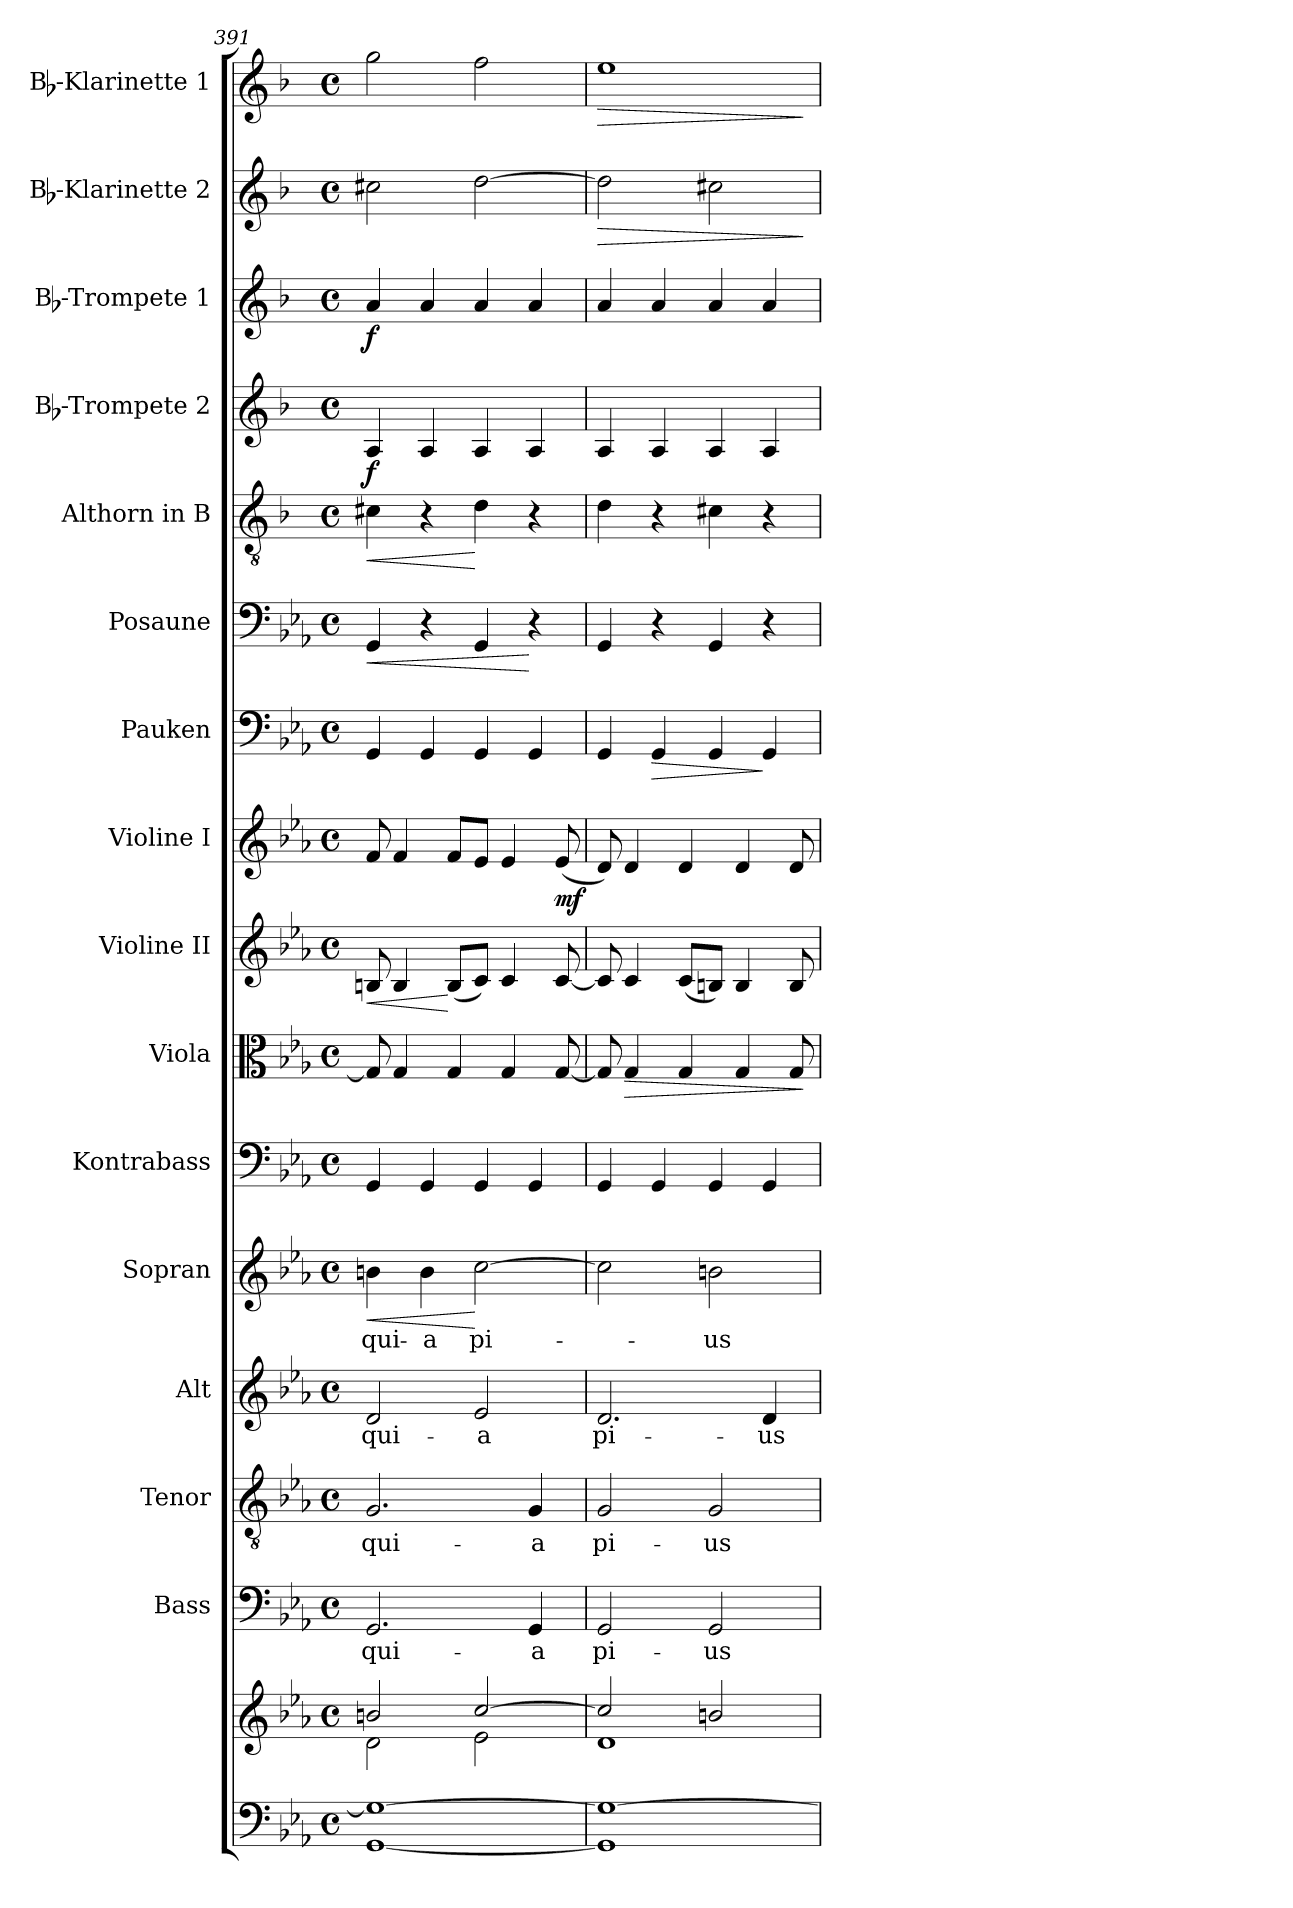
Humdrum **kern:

**kern	**kern	**kern	**text	**kern	**text	**kern	**text	**kern	**text	**dynam	**kern	**kern	**dynam	**kern	**dynam	**kern	**dynam	**kern	**dynam	**kern	**dynam	**kern	**dynam	**kern	**dynam	**kern	**dynam	**kern	**dynam	**kern	**dynam
*part16	*part16	*part15	*part15	*part14	*part14	*part13	*part13	*part12	*part12	*part12	*part11	*part10	*part10	*part9	*part9	*part8	*part8	*part7	*part7	*part6	*part6	*part5	*part5	*part4	*part4	*part3	*part3	*part2	*part2	*part1	*part1
*staff17	*staff16	*staff15	*staff15	*staff14	*staff14	*staff13	*staff13	*staff12	*staff12	*staff12	*staff11	*staff10	*staff10	*staff9	*staff9	*staff8	*staff8	*staff7	*staff7	*staff6	*staff6	*staff5	*staff5	*staff4	*staff4	*staff3	*staff3	*staff2	*staff2	*staff1	*staff1
*	*	*I"Bass	*	*I"Tenor	*	*I"Alt	*	*I"Sopran	*	*	*I"Kontrabass	*I"Viola	*	*I"Violine II	*	*I"Violine I	*	*I"Pauken	*	*I"Posaune	*	*I"Althorn in B	*	*I"Bb-Trompete 2	*	*I"Bb-Trompete 1	*	*I"Bb-Klarinette 2	*	*I"Bb-Klarinette 1	*
*	*	*I'B.	*	*I'T.	*	*I'A.	*	*I'S.	*	*	*I'Kb.	*I'Vla.	*	*I'Vl. II	*	*I'Vl. I	*	*I'Pk.	*	*I'Pos.	*	*	*	*I'Bb Trp. 2	*	*I'Bb Trp. 1	*	*I'Bb Kl. 2	*	*I'Bb Kl. 1	*
*clefF4	*clefG2	*clefF4	*	*clefGv2	*	*clefG2	*	*clefG2	*	*	*clefF4	*clefC3	*	*clefG2	*	*clefG2	*	*clefF4	*	*clefF4	*	*clefGv2	*	*clefG2	*	*clefG2	*	*clefG2	*	*clefG2	*
*	*	*	*	*	*	*	*	*	*	*	*ITrd7c12	*	*	*	*	*	*	*	*	*	*	*ITrd1c2	*	*ITrd1c2	*	*ITrd1c2	*	*ITrd1c2	*	*ITrd1c2	*
*k[b-e-a-]	*k[b-e-a-]	*k[b-e-a-]	*	*k[b-e-a-]	*	*k[b-e-a-]	*	*k[b-e-a-]	*	*	*k[b-e-a-]	*k[b-e-a-]	*	*k[b-e-a-]	*	*k[b-e-a-]	*	*k[b-e-a-]	*	*k[b-e-a-]	*	*k[b-e-a-]	*	*k[b-e-a-]	*	*k[b-e-a-]	*	*k[b-e-a-]	*	*k[b-e-a-]	*
*E-:	*E-:	*E-:	*	*E-:	*	*E-:	*	*E-:	*	*	*E-:	*E-:	*	*E-:	*	*E-:	*	*E-:	*	*E-:	*	*E-:	*	*E-:	*	*E-:	*	*E-:	*	*E-:	*
*M4/4	*M4/4	*M4/4	*	*M4/4	*	*M4/4	*	*M4/4	*	*	*M4/4	*M4/4	*	*M4/4	*	*M4/4	*	*M4/4	*	*M4/4	*	*M4/4	*	*M4/4	*	*M4/4	*	*M4/4	*	*M4/4	*
*met(c)	*met(c)	*met(c)	*	*met(c)	*	*met(c)	*	*met(c)	*	*	*met(c)	*met(c)	*	*met(c)	*	*met(c)	*	*met(c)	*	*met(c)	*	*met(c)	*	*met(c)	*	*met(c)	*	*met(c)	*	*met(c)	*
=391	=391	=391	=391	=391	=391	=391	=391	=391	=391	=391	=391	=391	=391	=391	=391	=391	=391	=391	=391	=391	=391	=391	=391	=391	=391	=391	=391	=391	=391	=391	=391
*^	*^	*	*	*	*	*	*	*	*	*	*	*	*	*	*	*	*	*	*	*	*	*	*	*	*	*	*	*	*	*	*
!	!	!	!	!	!LO:LY:b	!	!LO:LY:b	!	!LO:LY:b	!	!LO:LY:b	!LO:HP:b	!	!	!	!	!LO:HP:b	!	!	!	!	!	!LO:HP:b	!	!LO:HP:b	!	!LO:DY:b	!	!LO:DY:b	!	!	!	!
1G_	[<1GG	2bn/	2d\	2.GG/	qui-	2.G/	qui-	2d/	qui-	4bn\	qui-	<	4GGG/	8G/]	.	8Bn/	<	8f/	.	4GG/	.	4GG/	<	4Bn\	<	4G/	f	4g/	f	2bn\	.	2ff\	.
.	.	.	.	.	.	.	.	.	.	.	.	.	.	4G/	.	4B/	.	4f/	.	.	.	.	.	.	.	.	.	.	.	.	.	.	.
!	!	!	!	!	!	!	!	!	!	!	!LO:LY:b	!	!	!	!	!	!	!	!	!	!	!	!	!	!	!	!	!	!	!	!	!	!
.	.	.	.	.	.	.	.	.	.	4b\	-a	.	4GGG/	.	.	.	.	.	.	4GG/	.	4r	.	4r	.	4G/	.	4g/	.	.	.	.	.
.	.	.	.	.	.	.	.	.	.	.	.	.	.	4G/	.	(<8B/L	[	8f/L	.	.	.	.	.	.	.	.	.	.	.	.	.	.	.
!	!	!	!	!	!	!	!	!	!LO:LY:b	!	!LO:LY:b	!	!	!	!	!	!	!	!	!	!	!	!	!	!	!	!	!	!	!	!	!	!
.	.	[>2cc/	2e-\	.	.	.	.	2e-/	-a	[2cc\	pi-	[	4GGG/	.	.	8c/J)	.	8e-/J	.	4GG/	.	4GG/	.	4c\	[	4G/	.	4g/	.	[2cc\	.	2ee-\	.
.	.	.	.	.	.	.	.	.	.	.	.	.	.	4G/	.	4c/	.	4e-/	.	.	.	.	.	.	.	.	.	.	.	.	.	.	.
!	!	!	!	!	!LO:LY:b	!	!LO:LY:b	!	!	!	!	!	!	!	!	!	!	!	!	!	!	!	!	!	!	!	!	!	!	!	!	!	!
.	.	.	.	4GG/	-a	4G/	-a	.	.	.	.	.	4GGG/	.	.	.	.	.	.	4GG/	.	4r	[	4r	.	4G/	.	4g/	.	.	.	.	.
!	!	!	!	!	!	!	!	!	!	!	!	!	!	!	!	!	!	!	!LO:DY:b	!	!	!	!	!	!	!	!	!	!	!	!	!	!
.	.	.	.	.	.	.	.	.	.	.	.	.	.	[8G/	.	[8c/	.	(<8e-/	mf	.	.	.	.	.	.	.	.	.	.	.	.	.	.
=392	=392	=392	=392	=392	=392	=392	=392	=392	=392	=392	=392	=392	=392	=392	=392	=392	=392	=392	=392	=392	=392	=392	=392	=392	=392	=392	=392	=392	=392	=392	=392	=392	=392
!	!	!	!	!	!LO:LY:b	!	!LO:LY:b	!	!LO:LY:b	!	!	!	!	!	!	!	!	!	!	!	!	!	!	!	!	!	!	!	!	!	!LO:HP:b	!	!LO:HP:b
1G_	1GG]	2cc/]	1d	2GG/	pi-	2G/	pi-	2.d/	pi-	2cc\]	.	.	4GGG/	8G/]	.	8c/]	.	8d/)	.	4GG/	.	4GG/	.	4c\	.	4G/	.	4g/	.	2cc\]	>	1dd	>
!	!	!	!	!	!	!	!	!	!	!	!	!	!	!	!LO:HP:b	!	!	!	!	!	!	!	!	!	!	!	!	!	!	!	!	!	!
.	.	.	.	.	.	.	.	.	.	.	.	.	.	4G/	>	4c/	.	4d/	.	.	.	.	.	.	.	.	.	.	.	.	.	.	.
!	!	!	!	!	!	!	!	!	!	!	!	!	!	!	!	!	!	!	!	!	!LO:HP:b	!	!	!	!	!	!	!	!	!	!	!	!
.	.	.	.	.	.	.	.	.	.	.	.	.	4GGG/	.	.	.	.	.	.	4GG/	>	4r	.	4r	.	4G/	.	4g/	.	.	.	.	.
.	.	.	.	.	.	.	.	.	.	.	.	.	.	4G/	.	(<8c/L	.	4d/	.	.	.	.	.	.	.	.	.	.	.	.	.	.	.
!	!	!	!	!	!LO:LY:b	!	!LO:LY:b	!	!	!	!LO:LY:b	!	!	!	!	!	!	!	!	!	!	!	!	!	!	!	!	!	!	!	!	!	!
.	.	2bn/	.	2GG/	-us	2G/	-us	.	.	2bn\	-us	.	4GGG/	.	.	8Bn/J)	.	.	.	4GG/	.	4GG/	.	4Bn\	.	4G/	.	4g/	.	2bn\	.	.	.
.	.	.	.	.	.	.	.	.	.	.	.	.	.	4G/	.	4B/	.	4d/	.	.	.	.	.	.	.	.	.	.	.	.	.	.	.
!	!	!	!	!	!	!	!	!	!LO:LY:b	!	!	!	!	!	!	!	!	!	!	!	!	!	!	!	!	!	!	!	!	!	!	!	!
.	.	.	.	.	.	.	.	4d/	-us	.	.	.	4GGG/	.	.	.	.	.	.	4GG/	]	4r	.	4r	.	4G/	.	4g/	.	.	.	.	.
.	.	.	.	.	.	.	.	.	.	.	.	.	.	8G/	.	8B/	.	8d/	.	.	.	.	.	.	.	.	.	.	.	.	.	.	.
*v	*v	*	*	*	*	*	*	*	*	*	*	*	*	*	*	*	*	*	*	*	*	*	*	*	*	*	*	*	*	*	*	*	*
*	*v	*v	*	*	*	*	*	*	*	*	*	*	*	*	*	*	*	*	*	*	*	*	*	*	*	*	*	*	*	*	*	*
.	.	.	.	.	.	.	.	.	.	.	.	.	]	.	.	.	.	.	.	.	.	.	.	.	.	.	.	.	]	.	]
=	=	=	=	=	=	=	=	=	=	=	=	=	=	=	=	=	=	=	=	=	=	=	=	=	=	=	=	=	=	=	=
*-	*-	*-	*-	*-	*-	*-	*-	*-	*-	*-	*-	*-	*-	*-	*-	*-	*-	*-	*-	*-	*-	*-	*-	*-	*-	*-	*-	*-	*-	*-	*-
